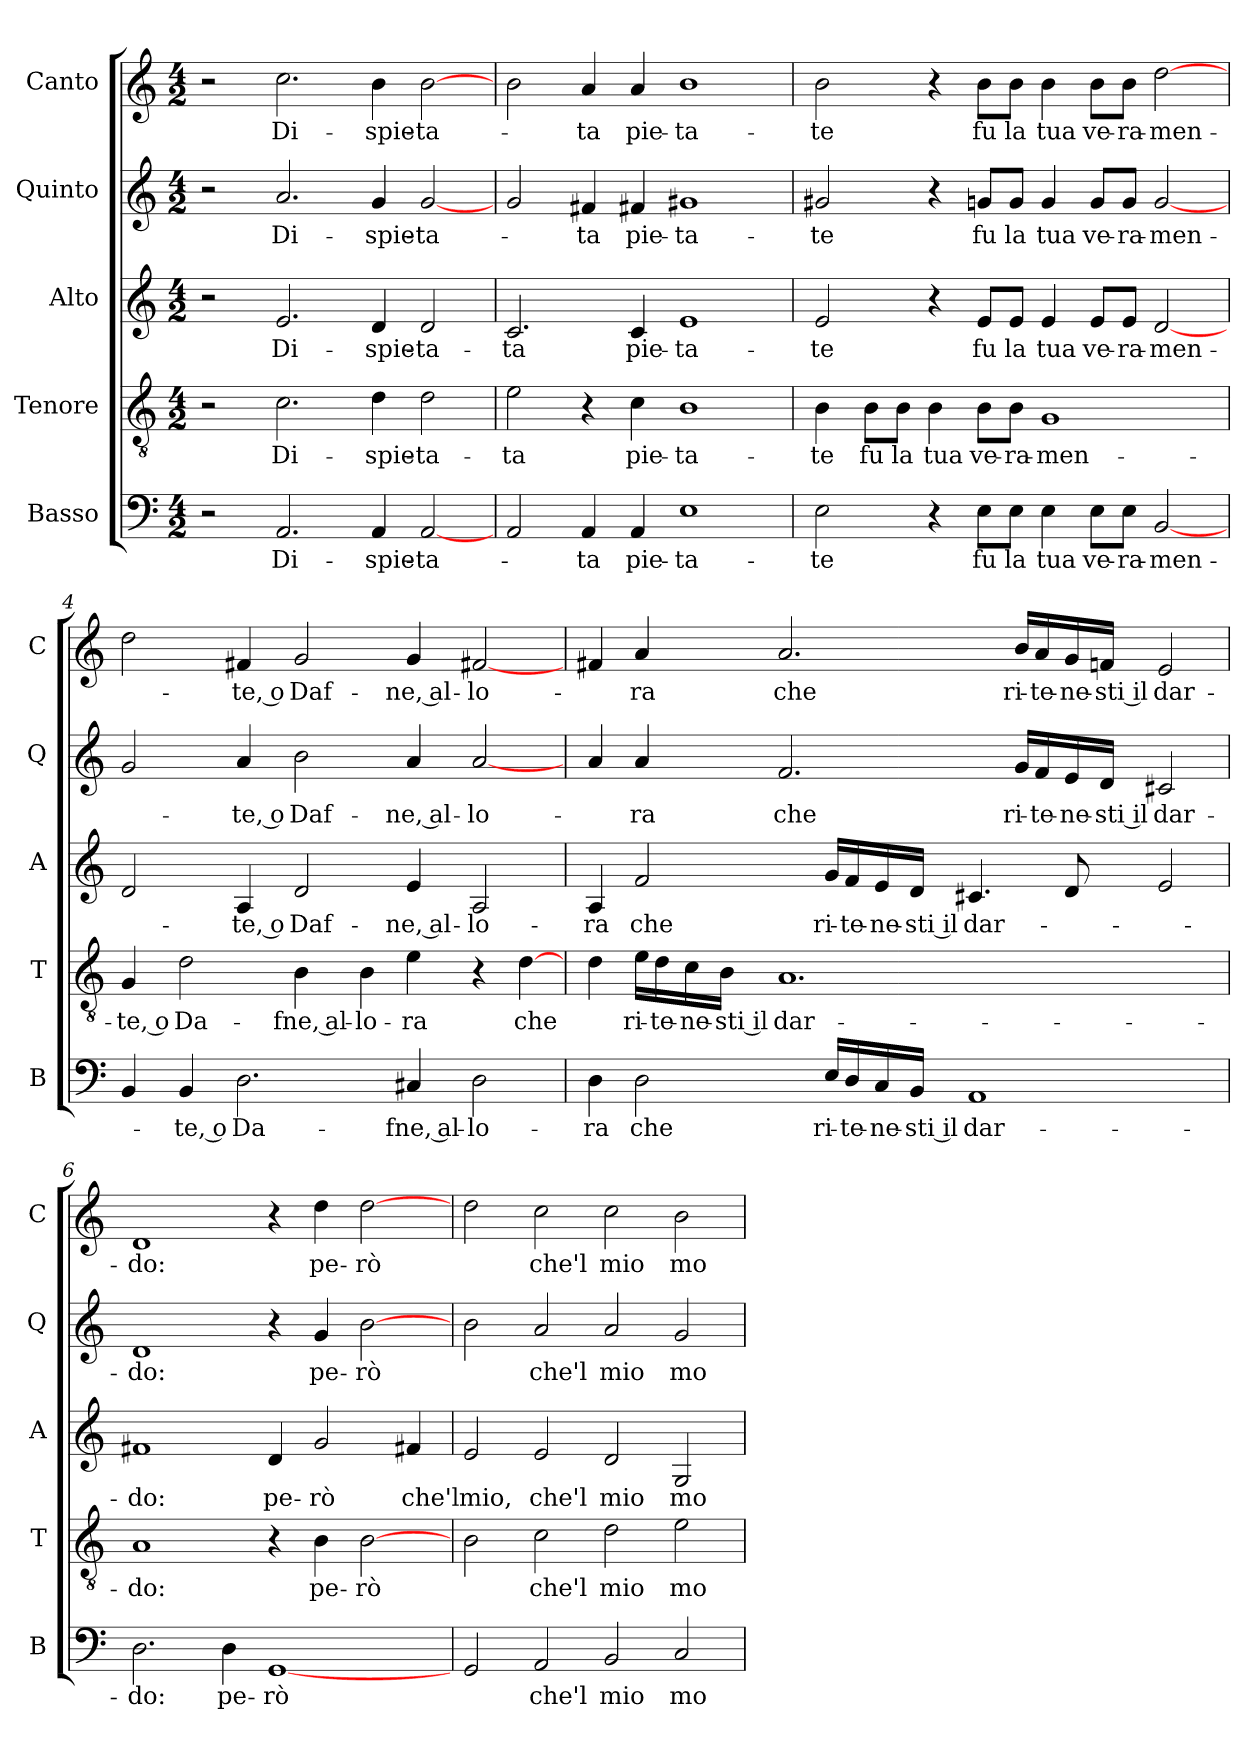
**kern	**text	**kern	**text	**kern	**text	**kern	**text	**kern	**text
*part5	*part5	*part4	*part4	*part3	*part3	*part2	*part2	*part1	*part1
*staff5	*staff5	*staff4	*staff4	*staff3	*staff3	*staff2	*staff2	*staff1	*staff1
*I"Basso	*	*I"Tenore	*	*I"Alto	*	*I"Quinto	*	*I"Canto	*
*I'B	*	*I'T	*	*I'A	*	*I'Q	*	*I'C	*
*clefF4	*	*clefGv2	*	*clefG2	*	*clefG2	*	*clefG2	*
*k[]	*	*k[]	*	*k[]	*	*k[]	*	*k[]	*
*C:	*	*C:	*	*C:	*	*C:	*	*C:	*
*M4/2	*	*M4/2	*	*M4/2	*	*M4/2	*	*M4/2	*
=1	=1	=1	=1	=1	=1	=1	=1	=1	=1
2r	.	2r	.	2r	.	2r	.	2r	.
2.AA	Di-	2.c	Di-	2.e	Di-	2.a	Di-	2.cc	Di-
4AA	-spie-	4d	-spie-	4d	-spie-	4g	-spie-	4b	-spie-
[2AA	-ta-	2d	-ta-	2d	-ta-	[2g	-ta-	[2b	-ta-
=2	=2	=2	=2	=2	=2	=2	=2	=2	=2
2AA	.	2e	-ta	2.c	-ta	2g	.	2b	.
4AA	-ta	4r	.	.	.	4f#X	-ta	4a	-ta
4AA	pie-	4c	pie-	4c	pie-	4f#X	pie-	4a	pie-
1E	-ta-	1B	-ta-	1e	-ta-	1g#X	-ta-	1b	-ta-
=3	=3	=3	=3	=3	=3	=3	=3	=3	=3
2E	-te	4B	-te	2e	-te	2g#X	-te	2b	-te
.	.	8BL	fu	.	.	.	.	.	.
.	.	8BJ	la	.	.	.	.	.	.
4r	.	4B	tua	4r	.	4r	.	4r	.
8EL	fu	8BL	ve-	8eL	fu	8gnL	fu	8bL	fu
8EJ	la	8BJ	-ra-	8eJ	la	8gJ	la	8bJ	la
4E	tua	1G	-men-	4e	tua	4g	tua	4b	tua
8EL	ve-	.	.	8eL	ve-	8gL	ve-	8bL	ve-
8EJ	-ra-	.	.	8eJ	-ra-	8gJ	-ra-	8bJ	-ra-
[2BB	-men-	.	.	[2d	-men-	[2g	-men-	[2dd	-men-
=4	=4	=4	=4	=4	=4	=4	=4	=4	=4
4BB	.	4G	-te, o	2d	.	2g	.	2dd	.
4BB	-te, o	2d	Da-	.	.	.	.	.	.
2.D	Da-	.	.	4A	-te, o	4a	-te, o	4f#X	-te, o
.	.	4B	-fne, al-	2d	Daf-	2b	Daf-	2g	Daf-
.	.	4B	-lo-	.	.	.	.	.	.
4C#X	-fne, al-	4e	-ra	4e	-ne, al-	4a	-ne, al-	4g	-ne, al-
2D	-lo-	4r	.	2A	-lo-	[2a	-lo-	[2f#X	-lo-
.	.	[4d	che	.	.	.	.	.	.
=5	=5	=5	=5	=5	=5	=5	=5	=5	=5
4D	-ra	4d	.	4A	-ra	4a	.	4f#X	.
2D	che	16eLL	ri-	2f	che	4a	-ra	4a	-ra
.	.	16d	-te-	.	.	.	.	.	.
.	.	16c	-ne-	.	.	.	.	.	.
.	.	16BJJ	-sti il	.	.	.	.	.	.
.	.	1.A	dar-	.	.	2.f	che	2.a	che
16ELL	ri-	.	.	16gLL	ri-	.	.	.	.
16D	-te-	.	.	16f	-te-	.	.	.	.
16C	-ne-	.	.	16e	-ne-	.	.	.	.
16BBJJ	-sti il	.	.	16dJJ	-sti il	.	.	.	.
1AA	dar-	.	.	4.c#X	dar-	.	.	.	.
.	.	.	.	.	.	16gLL	ri-	16bLL	ri-
.	.	.	.	.	.	16f	-te-	16a	-te-
.	.	.	.	8d	.	16e	-ne-	16g	-ne-
.	.	.	.	.	.	16dJJ	-sti il	16fnJJ	-sti il
.	.	.	.	2e	.	2c#X	dar-	2e	dar-
=6	=6	=6	=6	=6	=6	=6	=6	=6	=6
2.D	-do:	1A	-do:	1f#X	-do:	1d	-do:	1d	-do:
4D	pe-	.	.	.	.	.	.	.	.
[1GG	-rò	4r	.	4d	pe-	4r	.	4r	.
.	.	4B	pe-	2g	-rò	4g	pe-	4dd	pe-
.	.	[2B	-rò	.	.	[2b	-rò	[2dd	-rò
.	.	.	.	4f#X	che'l	.	.	.	.
=7	=7	=7	=7	=7	=7	=7	=7	=7	=7
2GG	.	2B	.	2e	mio,	2b	.	2dd	.
2AA	che'l	2c	che'l	2e	che'l	2a	che'l	2cc	che'l
2BB	mio	2d	mio	2d	mio	2a	mio	2cc	mio
2C	mo-	2e	mo-	2G	mo-	2g	mo-	2b	mo-
=	=	=	=	=	=	=	=	=	=
*-	*-	*-	*-	*-	*-	*-	*-	*-	*-
